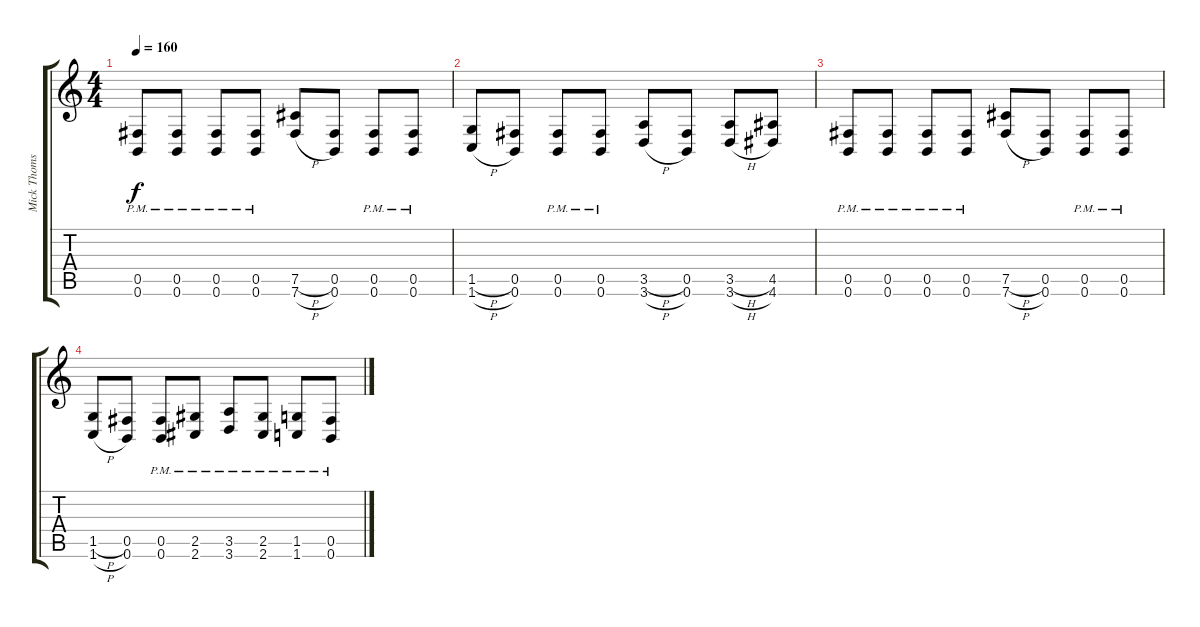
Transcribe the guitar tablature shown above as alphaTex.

\track ("Mick Thomson" "Mick Thoms") {instrument distortionguitar}
\staff {score tabs}
\tuning (Db5 Ab4 E3 B2 Gb2 B1) {hide}
\ts (4 4)
\tempo 160
\clef g2
\ks c
(0.5{pm} 0.6{pm}).8{dy f} (0.5{pm} 0.6{pm}).8 (0.5{pm} 0.6{pm}).8 (0.5{pm} 0.6{pm}).8 (7.5{h} 7.6{h}).8 (0.5 0.6).8 (0.5{pm} 0.6{pm}).8 (0.5{pm} 0.6{pm}).8 |
(1.5{h} 1.6{h}).8 (0.5 0.6).8 (0.5{pm} 0.6{pm}).8 (0.5{pm} 0.6{pm}).8 (3.5{h} 3.6{h}).8 (0.5 0.6).8 (3.5{h} 3.6{h}).8 (4.5 4.6).8 |
(0.5{pm} 0.6{pm}).8 (0.5{pm} 0.6{pm}).8 (0.5{pm} 0.6{pm}).8 (0.5{pm} 0.6{pm}).8 (7.5{h} 7.6{h}).8 (0.5 0.6).8 (0.5{pm} 0.6{pm}).8 (0.5{pm} 0.6{pm}).8 |
(1.5{h} 1.6{h}).8 (0.5 0.6).8 (0.5{pm} 0.6{pm}).8 (2.5{pm} 2.6{pm}).8 (3.5{pm} 3.6{pm}).8 (2.5{pm} 2.6{pm}).8 (1.5{pm} 1.6{pm}).8 (0.5{pm} 0.6{pm}).8
